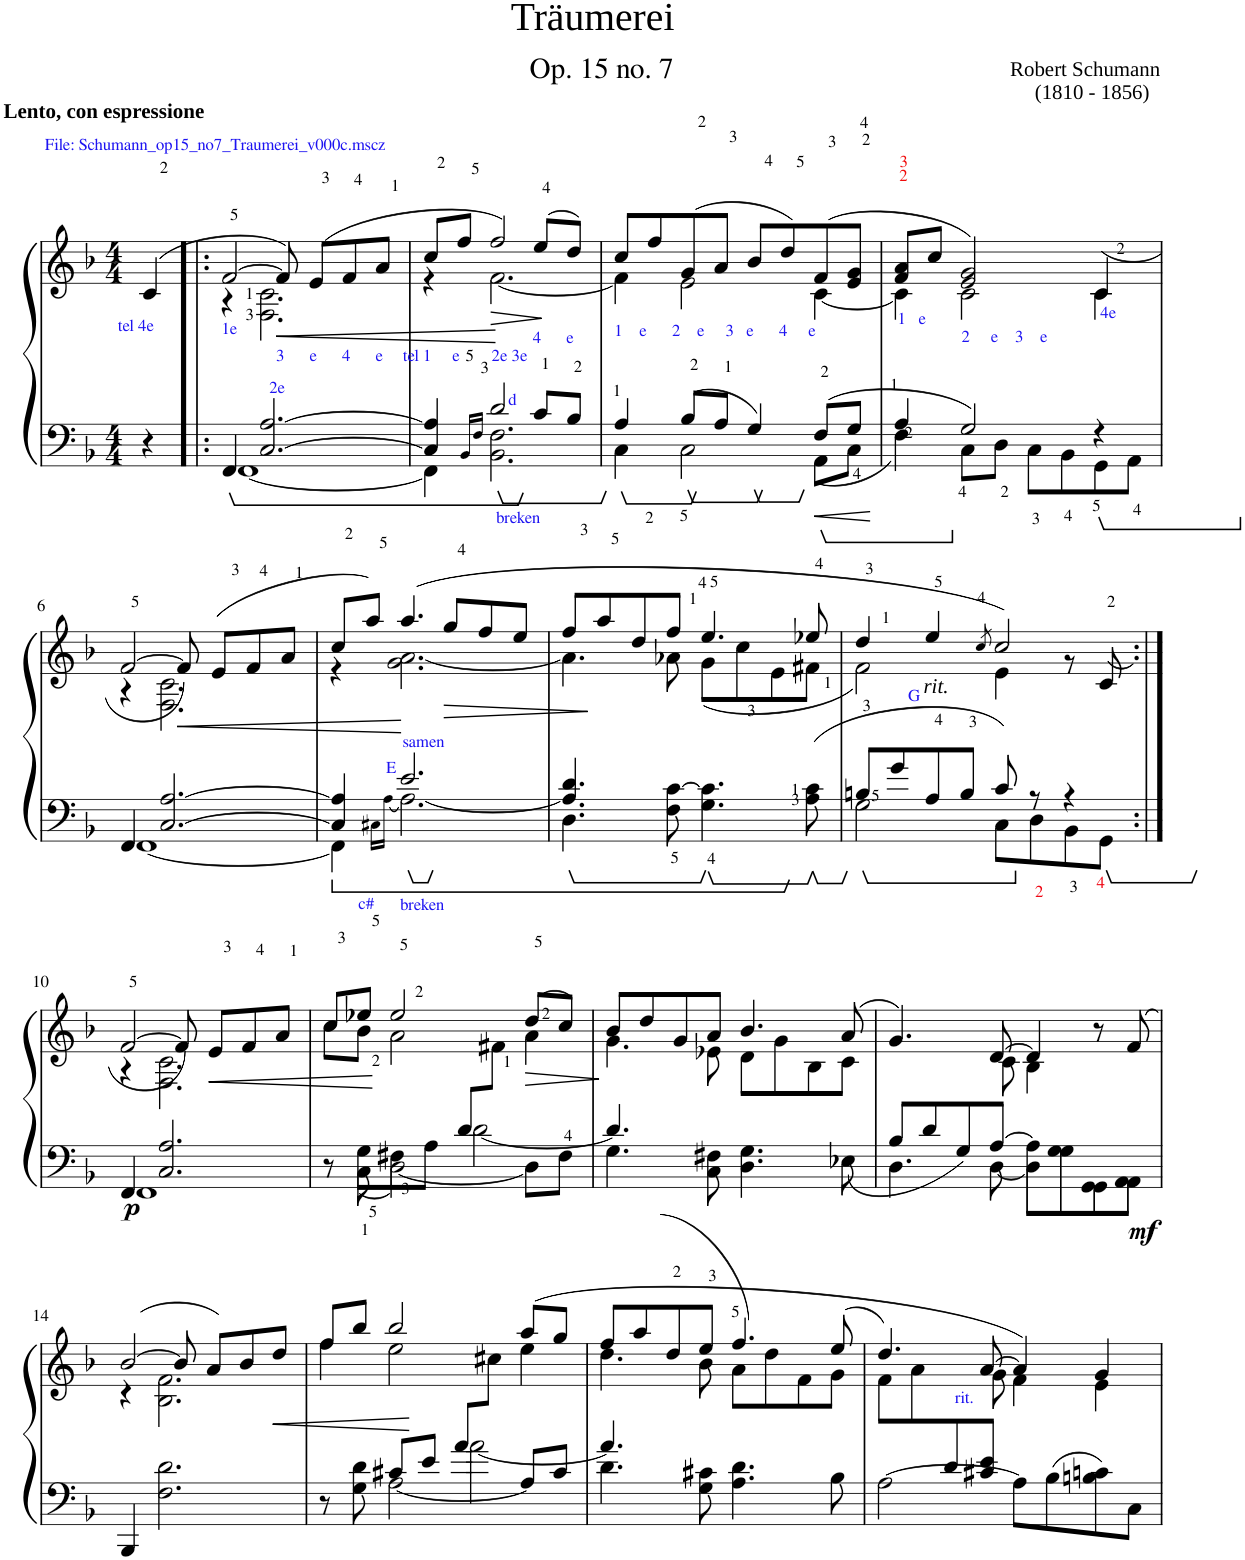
**kern	**kern	**dynam
*part1	*part1	*part1
*staff2	*staff1	*staff1/2
*I"Piano	*	*
*I'Pno	*	*
*clefF4	*clefG2	*
*k[b-]	*k[b-]	*
*M4/4	*M4/4	*
=1	=1	=1
!	!LO:TX:a:B:t=Lento, con espressione	!
!	!LO:TX:a:color=#1D13F1:t=File&colon; Schumann_op15_no7_Traumerei_v000c.mscz	!
!	!LO:TX:b:color=#1D13F1:t=tel 4e	!
4r	(4c/	.
=2!|:	=2!|:	=2!|:
*^	*^	*
!	!	!LO:TX:b:color=#1D13F1:t=1e	!	!
4FF/	[1FF	[2f/	4r	.
!LO:TX:a:color=#1D13F1:t=2e	!	!	!	!
[2.C/ [2.A/	.	.	2.F\ 2.c\	.
!	!	!LO:TX:b:color=#1D13F1:t=3      e      4      e	!	!
!	!	!	!	!LO:HP:b
.	.	8f/])	.	<
.	.	(8e/L	.	.
.	.	8f/	.	.
.	.	8a/J	.	.
*v	*v	*	*	*
*	*v	*v	*
.	.	[
=3	=3	=3
*^	*^	*
!	!	!LO:TX:b:color=#1D13F1:t=tel 1     e	!	!
4C/] 4A/]	4FF\]	8cc/L	4r	.
.	.	8ff/J	.	.
16qBB-/LL	.	.	.	.
16qF/JJ	.	.	.	.
!	!	!LO:TX:b:color=#1D13F1:t=2e 3e	!	!
!LO:TX:b:color=#1D13F1:t=breken	!	!	!	!
!LO:TX:a:color=#1D13F1:t=d	!	!	!	!
!	!	!	!	!LO:HP:b
2.BB-\ 2.F\	2d/	2ff/)	[2.f\	>
!	!	!LO:TX:b:color=#1D13F1:t=4      e	!	!
.	8c/L	(8ee/L	.	.
.	8B-/J	8dd/J)	.	.
*v	*v	*	*	*
*	*v	*v	*
.	.	]
=4	=4	=4
*^	*^	*
!	!	!LO:TX:b:color=#1D13F1:t=1    e      2    e     3   e      4     e	!	!
4A/	4C\	8cc/L	4f\]	.
.	.	8ff/	.	.
8B-/L	2C\	(8g/	2e\	.
8A/J	.	8a/J	.	.
4G/	.	8b-/L	.	.
.	.	8dd/)	.	.
8F/L	8AA\L	(8f/	[4c\	.
8G/J	8C\J	8e/ 8g/J	.	.
=5	=5	=5	=5	=5
!	!	!LO:TX:b:color=#1D13F1:t=1   e	!	!
4A/	4F\	8f/ 8a/L	4c\]	.
.	.	8cc/J	.	.
!	!	!LO:TX:b:color=#1D13F1:t=2     e    3    e	!	!
2G/	8C\L	2e/ 2g/)	2c\	.
.	8D<\J	.	.	.
.	8C<\L	.	.	.
.	8BB-<\	.	.	.
!	!	!LO:TX:b:color=#1D13F1:t=4e	!	!
4r	8GG\	4c/	(4c\	.
.	8AA<\J	.	.	.
!!LO:LB:g=z	!!
=6	=6	=6	=6	=6
4FF/	[1FF	[2f/	4r	.
[2.C/ [2.A/	.	.	2.F\ 2.c\	.
!	!	!	!	!LO:HP:b
.	.	8f/])	.	<
.	.	(8e/L	.	.
.	.	8f/	.	.
.	.	8a/J	.	.
*v	*v	*	*	*
*	*v	*v	*
.	.	[
=7	=7	=7
*^	*^	*
4C/] 4A/]	4FF\]	8cc/L	4r	.
.	.	8aa/J)	.	.
.	16qC#X\LL	.	.	.
.	[16qA\JJ	.	.	.
!	!	!LO:TX:b:color=#1D13F1:t=samen	!	!
!LO:TX:a:color=#1D13F1:t=E	!	!	!	!
!LO:TX:b:color=#1D13F1:t=breken	!	!	!	!
!LO:TX:b:color=#1D13F1:t=c#	!	!	!	!
2.e/	2.A\_	(4.aa/	2.g\ [2.a\	.
!	!	!	!	!LO:HP:b
.	.	8gg/L	.	>
.	.	8ff/	.	.
.	.	8ee/J	.	.
*v	*v	*	*	*
*	*v	*v	*
.	.	]
=8	=8	=8
*^	*^	*
4.D\	4.A/] 4.d/	8ff/L	4.a\]	.
.	.	8aa/	.	.
.	.	8dd/	.	.
8F\< [8c\<	2ryy	8ff/J	8a-X\	.
4.G\< 4.c\]<	.	4.ee/	(8g\L	.
.	.	.	8cc\	.
.	.	.	8e\	.
8A\ 8c\	8ryy	8ee-X/	8f#X\J	.
=9	=9	=9	=9	=9
8Bn/L	2G\	4dd/	2f\)	.
!LO:TX:a:color=#1D13F1:t=G	!	!	!	!
8g/	.	.	.	.
!	!	!	!	!LO:DY:b
8A/	.	4ee/	.	other-dynamics
8B/J	.	.	.	.
.	.	8qcc/	.	.
8c/	8C\L	2cc/)	4e\	.
8r	8D<\	.	.	.
4r	8BB-<\	.	8r	.
.	8GG\J	.	(8c/	.
!!LO:LB:g=z	!!
=10:|!	=10:|!	=10:|!	=10:|!	=10:|!
!	!	!	!	!LO:DY:b=2
4FF/	1FF	[2f/	4r	p
2.C/ 2.A/	.	.	2.F\ 2.c\	.
.	.	8f/])	.	.
!	!	!	!	!LO:HP:b
.	.	8e/L	.	<
.	.	8f/	.	.
.	.	8a/J	.	.
*v	*v	*	*	*
*	*v	*v	*
.	.	[
=11	=11	=11
*^	*^	*
*	*^	*	*^	*
8r	8ryy	2ryy	8cc/L	8cc\L	8ryy	.
*	*	*	*	*v	*v	*
8C<\	8G<\L	.	8ee-X/J	8b-\J	.
[2D<\	8F#X\	.	2ee-/	2a\	.
.	8A\J	.	.	.	.
.	8d/L	[2d\	.	.	.
*	*	*	*	*^	*
.	4.ryy	.	.	.	8f#X\J	.
!	!	!	!	!	!	!LO:HP:b
8D\L]	.	.	(8dd/L	4a\	4ryy	>
8F#\J	.	.	8cc/J)	.	.	.
*v	*v	*v	*	*	*	*
*	*v	*v	*v	*
.	.	]
=12	=12	=12
*^	*^	*
4.G\	4.d/]	8b-/L	4.g\	.
.	.	8dd/	.	.
.	.	8g/	.	.
8C\ 8F#X\	2ryy	8a/J	8e-X\	.
4.D\ 4.G\	.	4.b-/	8d\L	.
.	.	.	8g\	.
.	.	.	8B-\	.
8E-X\	8ryy	(8a/	(8c\J	.
=13	=13	=13	=13	=13
4.D\	8B-/L	4.g/)	4.ryy	.
.	8d/	.	.	.
.	8G/)	.	.	.
[8D\	[8A/J	[8d/	8c\	.
8D\L]	8A\L]	4d/]	4B-\	.
8G\	8G\	.	.	.
8GG\	8GG\	8r	4ryy	.
!	!	!	!	!LO:DY:b=2
8AA\J	8AA\J	(8f/	.	mf
*v	*v	*	*	*
!!LO:LB:g=z	!!
=14	=14	=14	=14
4BBB-/	[2b-/	4r	.
2.F\ 2.d\	.	2.B-\ 2.f\	.
.	8b-/])	.	.
.	8a/L	.	.
.	8b-/	.	.
!	!	!	!LO:HP:b
.	8dd/J	.	<
*	*v	*v	*
.	.	[
=15	=15	=15
*^	*^	*
*	*^	*	*^	*
8r	4ryy	2ryy	8ff/L	4ff\	8ryy	.
*	*	*	*	*v	*v	*
8G\ 8d\	.	.	8bb-/J	.	.
[2A\	8c#X/L	.	2bb-/	2ee\	.
.	8e/J	.	.	.	.
.	8a/L	[2a\	.	.	.
*	*	*	*	*^	*
.	4.ryy	.	.	.	8cc#X\J	.
8A/L]	.	.	(8aa/L	4ee\	4ryy	.
8c#/J	.	.	8gg/J	.	.	.
*	*v	*v	*	*	*	*
*	*	*	*v	*v	*
=16	=16	=16	=16	=16
4.d\	4.a/]	8ff/L	4.dd\	.
.	.	8aa/	.	.
.	.	8dd/	.	.
8G\ 8c#X\	2ryy	8ee/J	8b-\	.
4.A\ 4.d\	.	(4.ff/	8a\L	.
.	.	.	8dd\	.
.	.	.	8f\	.
8B-\)	8ryy	(8ee/	8g\J	.
=17	=17	=17	=17	=17
*	*	*	*^	*
4ryy	[2A\	4.dd/)	4.ryy	8f\L	.
!	!	!	!	!LO:TX:b:color=#1D13F1:t=rit.	!
.	.	.	.	8a\	.
8d/	.	.	.	2.ryy	.
8c#X/ 8e/J	.	[8a/	8g\	.	.
2ryy	8A\L]	4a/])	4f\	.	.
.	8B-\	.	.	.	.
.	8Bn\ 8cn\	4g/	4e\	.	.
.	8C\J	.	.	.	.
*v	*v	*	*	*	*
*	*v	*v	*v	*
=	=	=
*-	*-	*-
